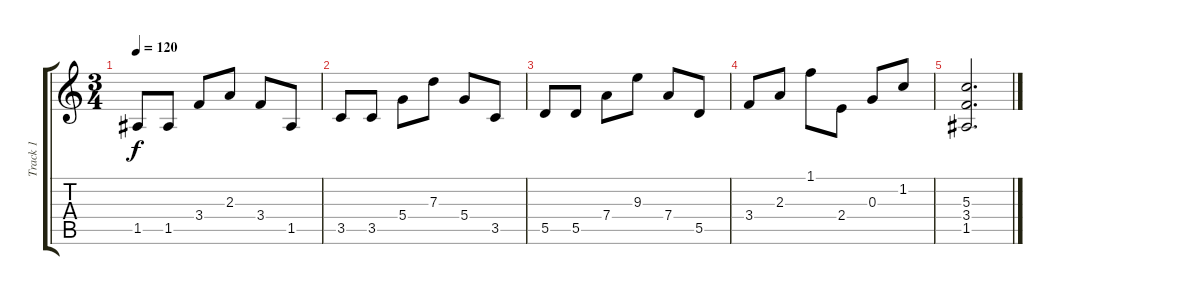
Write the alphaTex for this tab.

\track ("Track 1" "Track 1") {instrument acousticguitarsteel}
\staff {score tabs}
\tuning (E4 B3 G3 D3 A2 E2) {hide}
\ts (3 4)
\tempo 120
\clef g2
\ks c
1.5.8{dy f} 1.5.8 3.4.8 2.3.8 3.4.8 1.5.8 |
3.5.8 3.5.8 5.4.8 7.3.8 5.4.8 3.5.8 |
5.5.8 5.5.8 7.4.8 9.3.8 7.4.8 5.5.8 |
3.4.8 2.3.8 1.1.8 2.4.8 0.3.8 1.2.8 |
(5.3 3.4 1.5).2{d}
